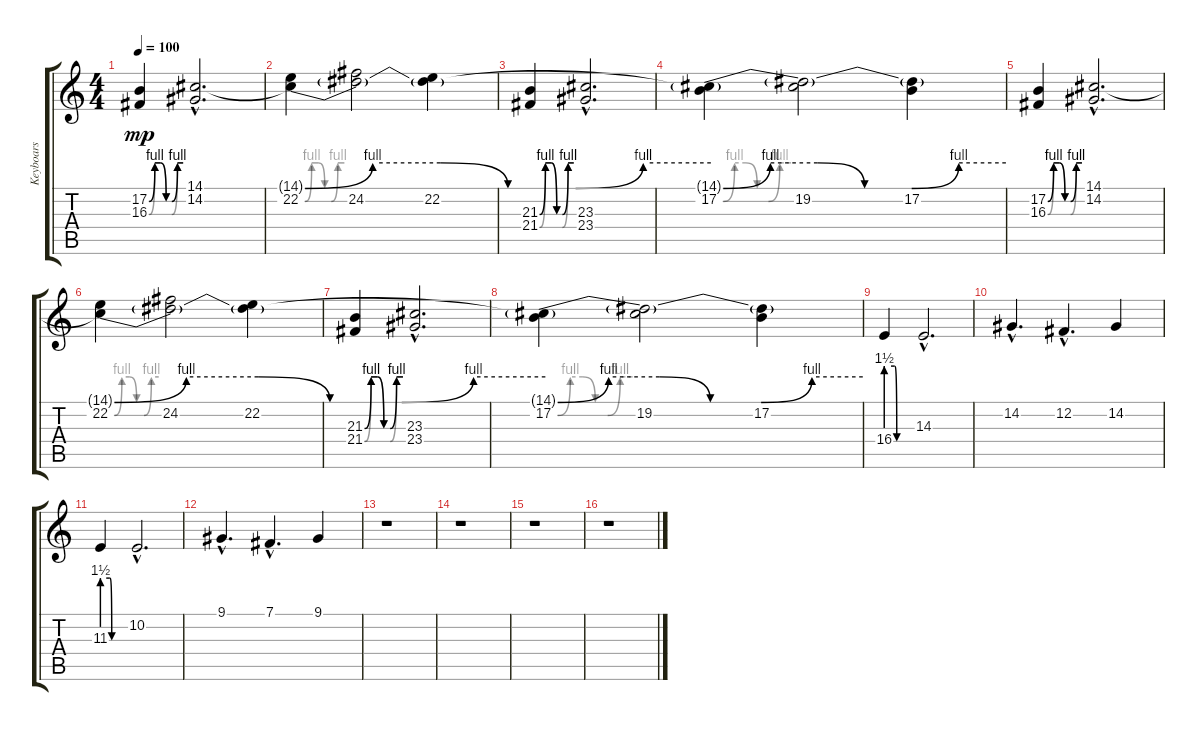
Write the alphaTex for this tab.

\track ("Keyboars" "Keyboars") {instrument lead2sawtooth}
\staff {score tabs}
\tuning (B3 Gb3 D3 A2 E2 B1) {hide}
\ts (4 4)
\tempo 100
\clef g2
\ks c
(17.2{be (custom 0 0 10 4 20 4 30 0 40 0 50 4 60 4)} 16.3{be (custom 0 0 10 4 20 4 30 0 40 0 50 4 60 4)}).4{dy mp} (14.1{hac} 14.2{hac}).2{d} |
(14.1{be (custom 0 0 10 4 20 4 30 0 40 0 50 4 60 4) t} 22.2{be (custom 0 0 10 4 20 4 30 0 40 0 50 4 60 4)}).4 (14.1{t} 24.2).2 (14.1{t} 22.2).4 |
(21.3{be (custom 0 0 10 4 20 4 30 0 40 0 50 4 60 4)} 21.4{be (custom 0 0 10 4 20 4 30 0 40 0 50 4 60 4)}).4 (23.3{hac} 23.4{hac}).2{d} |
(14.1{be (custom 0 0 10 4 20 4 30 0 40 0 50 4 60 4) t} 17.2{be (custom 0 0 10 4 20 4 30 0 40 0 50 4 60 4)}).4 (14.1{t} 19.2).2 (14.1{t} 17.2).4 |
(17.2{be (custom 0 0 10 4 20 4 30 0 40 0 50 4 60 4)} 16.3{be (custom 0 0 10 4 20 4 30 0 40 0 50 4 60 4)}).4 (14.1{hac} 14.2{hac}).2{d} |
(14.1{be (custom 0 0 10 4 20 4 30 0 40 0 50 4 60 4) t} 22.2{be (custom 0 0 10 4 20 4 30 0 40 0 50 4 60 4)}).4 (14.1{t} 24.2).2 (14.1{t} 22.2).4 |
(21.3{be (custom 0 0 10 4 20 4 30 0 40 0 50 4 60 4)} 21.4{be (custom 0 0 10 4 20 4 30 0 40 0 50 4 60 4)}).4 (23.3{hac} 23.4{hac}).2{d} |
(14.1{be (custom 0 0 10 4 20 4 30 0 40 0 50 4 60 4) t} 17.2{be (custom 0 0 10 4 20 4 30 0 40 0 50 4 60 4)}).4 (14.1{t} 19.2).2 (14.1{t} 17.2).4 |
16.4{be (custom 0 6 20 6 25 0 40 0 60 0)}.4{volume 9 balance 13 instrument lead1square} 14.3{hac}.2{d} |
14.2{hac}.4{d} 12.2{hac}.4{d} 14.2.4 |
11.3{be (custom 0 6 20 6 25 0 40 0 60 0)}.4{volume 9 instrument lead1square} 10.2{hac}.2{d} |
9.1{hac}.4{d} 7.1{hac}.4{d} 9.1.4 |
r.1 |
r.1 |
r.1 |
r.1
